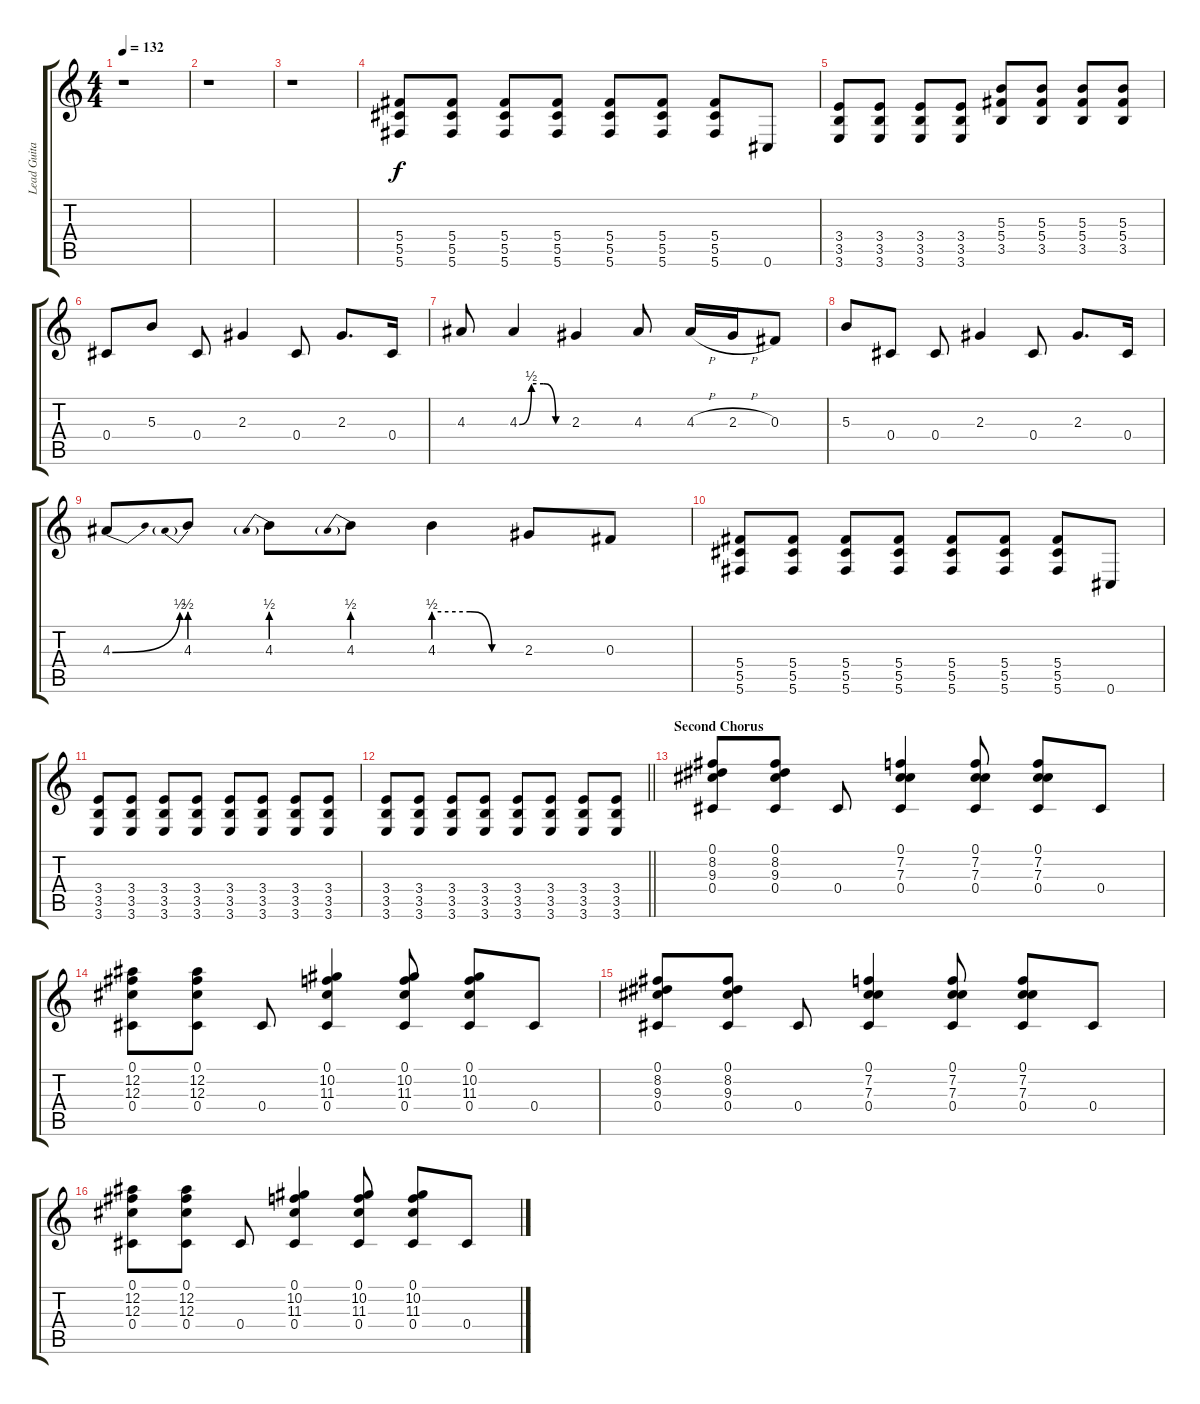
\track ("Lead Guitar" "Lead Guita") {instrument overdrivenguitar}
\staff {score tabs}
\tuning (Db4 Bb3 Gb3 Db3 Ab2 Db2) {hide}
\ts (4 4)
\tempo 132
\clef g2
\ks c
r.1{dy f} |
r.1 |
r.1 |
(5.4 5.5 5.6).8 (5.4 5.5 5.6).8 (5.4 5.5 5.6).8 (5.4 5.5 5.6).8 (5.4 5.5 5.6).8 (5.4 5.5 5.6).8 (5.4 5.5 5.6).8 0.6.8 |
(3.4 3.5 3.6).8 (3.4 3.5 3.6).8 (3.4 3.5 3.6).8 (3.4 3.5 3.6).8 (5.3 5.4 3.5).8 (5.3 5.4 3.5).8 (5.3 5.4 3.5).8 (5.3 5.4 3.5).8 |
0.4.8 5.3.8 0.4.8 2.3.4 0.4.8 2.3.8{d} 0.4.16 |
4.3.8 4.3{be (custom 0 0 15 2 30 2 45 0 60 0)}.4 2.3.4 4.3.8 4.3{h}.16 2.3{h}.16 0.3.8 |
5.3.8 0.4.8 0.4.8 2.3.4 0.4.8 2.3.8{d} 0.4.16 |
4.3{be (bend 0 0 60 2)}.8 4.3{be (prebend 0 2 60 2)}.8 4.3{be (prebend 0 2 60 2)}.8 4.3{be (prebend 0 2 60 2)}.8 4.3{be (custom 0 2 25 2 40 0 60 0)}.4 2.3.8 0.3.8 |
(5.4 5.5 5.6).8 (5.4 5.5 5.6).8 (5.4 5.5 5.6).8 (5.4 5.5 5.6).8 (5.4 5.5 5.6).8 (5.4 5.5 5.6).8 (5.4 5.5 5.6).8 0.6.8 |
(3.4 3.5 3.6).8 (3.4 3.5 3.6).8 (3.4 3.5 3.6).8 (3.4 3.5 3.6).8 (3.4 3.5 3.6).8 (3.4 3.5 3.6).8 (3.4 3.5 3.6).8 (3.4 3.5 3.6).8 |
\barLineRight lightlight
(3.4 3.5 3.6).8 (3.4 3.5 3.6).8 (3.4 3.5 3.6).8 (3.4 3.5 3.6).8 (3.4 3.5 3.6).8 (3.4 3.5 3.6).8 (3.4 3.5 3.6).8 (3.4 3.5 3.6).8 |
\section ("" "Second Chorus")
(0.1 8.2 9.3 0.4).8 (0.1 8.2 9.3 0.4).8 0.4.8 (0.1 7.2 7.3 0.4).4 (0.1 7.2 7.3 0.4).8 (0.1 7.2 7.3 0.4).8 0.4.8 |
(0.1 12.2 12.3 0.4).8 (0.1 12.2 12.3 0.4).8 0.4.8 (0.1 10.2 11.3 0.4).4 (0.1 10.2 11.3 0.4).8 (0.1 10.2 11.3 0.4).8 0.4.8 |
(0.1 8.2 9.3 0.4).8 (0.1 8.2 9.3 0.4).8 0.4.8 (0.1 7.2 7.3 0.4).4 (0.1 7.2 7.3 0.4).8 (0.1 7.2 7.3 0.4).8 0.4.8 |
(0.1 12.2 12.3 0.4).8 (0.1 12.2 12.3 0.4).8 0.4.8 (0.1 10.2 11.3 0.4).4 (0.1 10.2 11.3 0.4).8 (0.1 10.2 11.3 0.4).8 0.4.8
